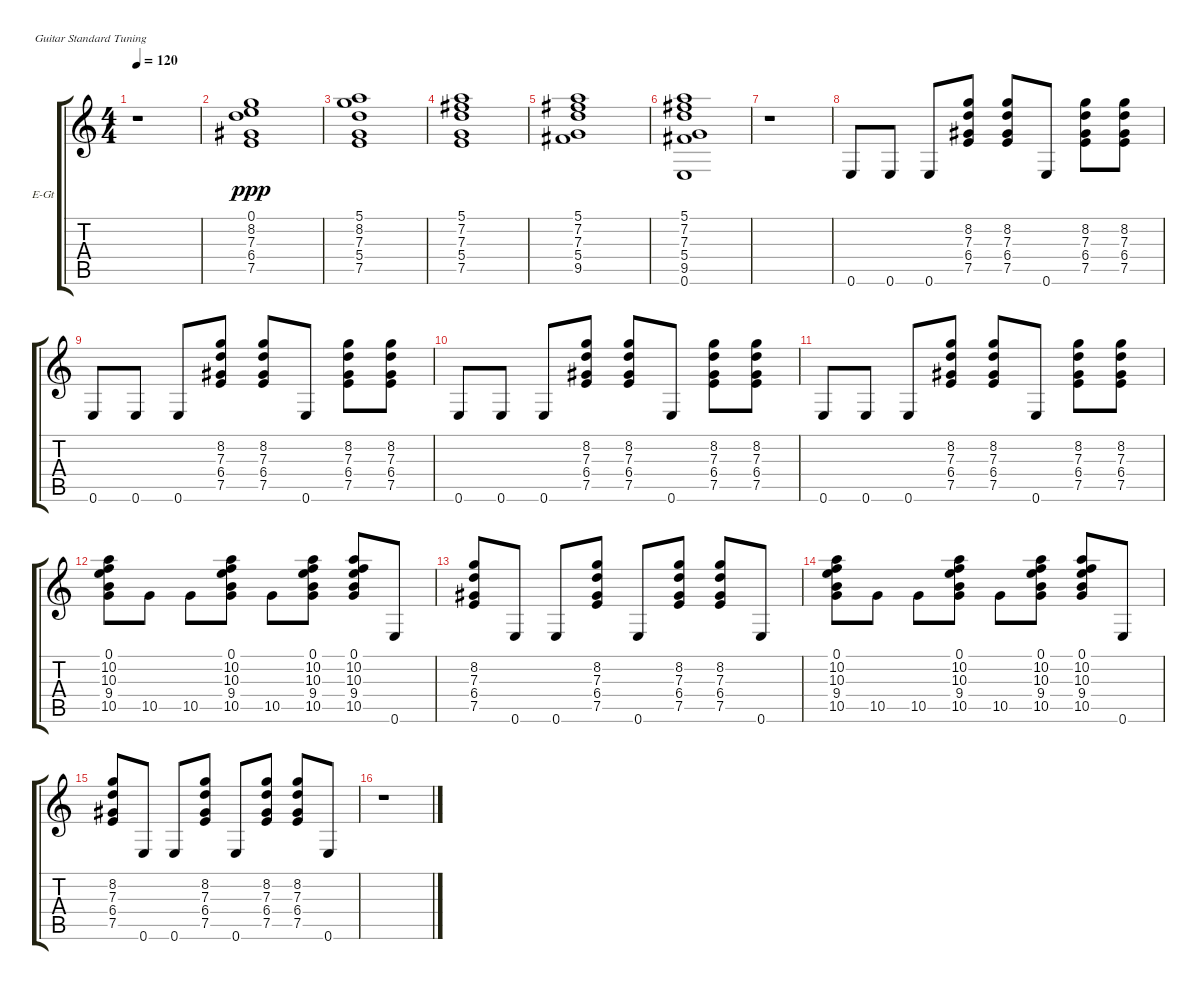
\bracketExtendMode groupsimilarinstruments
\firstSystemTrackNameOrientation horizontal
\otherSystemsTrackNameOrientation horizontal
\track ("Steve (Disto Guitar)" "E-Gt") {instrument acousticgrandpiano}
\staff {score tabs}
\tuning (E4 B3 G3 D3 A2 E2)
\displaytranspose 12
\ts (4 4)
\tempo 120
\clef g2
\ks aminor
r.1{dy ppp instrument acousticgrandpiano} |
\ks c
(0.1 8.2 7.3 6.4 7.5).1 |
(5.1 8.2 7.3 5.4 7.5).1 |
(5.1 7.2 7.3 5.4 7.5).1 |
(5.1 7.2 7.3 5.4 9.5).1 |
(5.1 7.2 7.3 5.4 9.5 0.6).1 |
r.1 |
0.6.8 0.6.8 0.6.8 (8.2 7.3 6.4 7.5).8 (8.2 7.3 6.4 7.5).8 0.6.8 (8.2 7.3 6.4 7.5).8 (8.2 7.3 6.4 7.5).8 |
0.6.8 0.6.8 0.6.8 (8.2 7.3 6.4 7.5).8 (8.2 7.3 6.4 7.5).8 0.6.8 (8.2 7.3 6.4 7.5).8 (8.2 7.3 6.4 7.5).8 |
0.6.8 0.6.8 0.6.8 (8.2 7.3 6.4 7.5).8 (8.2 7.3 6.4 7.5).8 0.6.8 (8.2 7.3 6.4 7.5).8 (8.2 7.3 6.4 7.5).8 |
0.6.8 0.6.8 0.6.8 (8.2 7.3 6.4 7.5).8 (8.2 7.3 6.4 7.5).8 0.6.8 (8.2 7.3 6.4 7.5).8 (8.2 7.3 6.4 7.5).8 |
(0.1 10.2 10.3 9.4 10.5).8 10.5.8 10.5.8 (0.1 10.2 10.3 9.4 10.5).8 10.5.8 (0.1 10.2 10.3 9.4 10.5).8 (0.1 10.2 10.3 9.4 10.5).8 0.6.8 |
(8.2 7.3 6.4 7.5).8 0.6.8 0.6.8 (8.2 7.3 6.4 7.5).8 0.6.8 (8.2 7.3 6.4 7.5).8 (8.2 7.3 6.4 7.5).8 0.6.8 |
(0.1 10.2 10.3 9.4 10.5).8 10.5.8 10.5.8 (0.1 10.2 10.3 9.4 10.5).8 10.5.8 (0.1 10.2 10.3 9.4 10.5).8 (0.1 10.2 10.3 9.4 10.5).8 0.6.8 |
(8.2 7.3 6.4 7.5).8 0.6.8 0.6.8 (8.2 7.3 6.4 7.5).8 0.6.8 (8.2 7.3 6.4 7.5).8 (8.2 7.3 6.4 7.5).8 0.6.8 |
r.1
